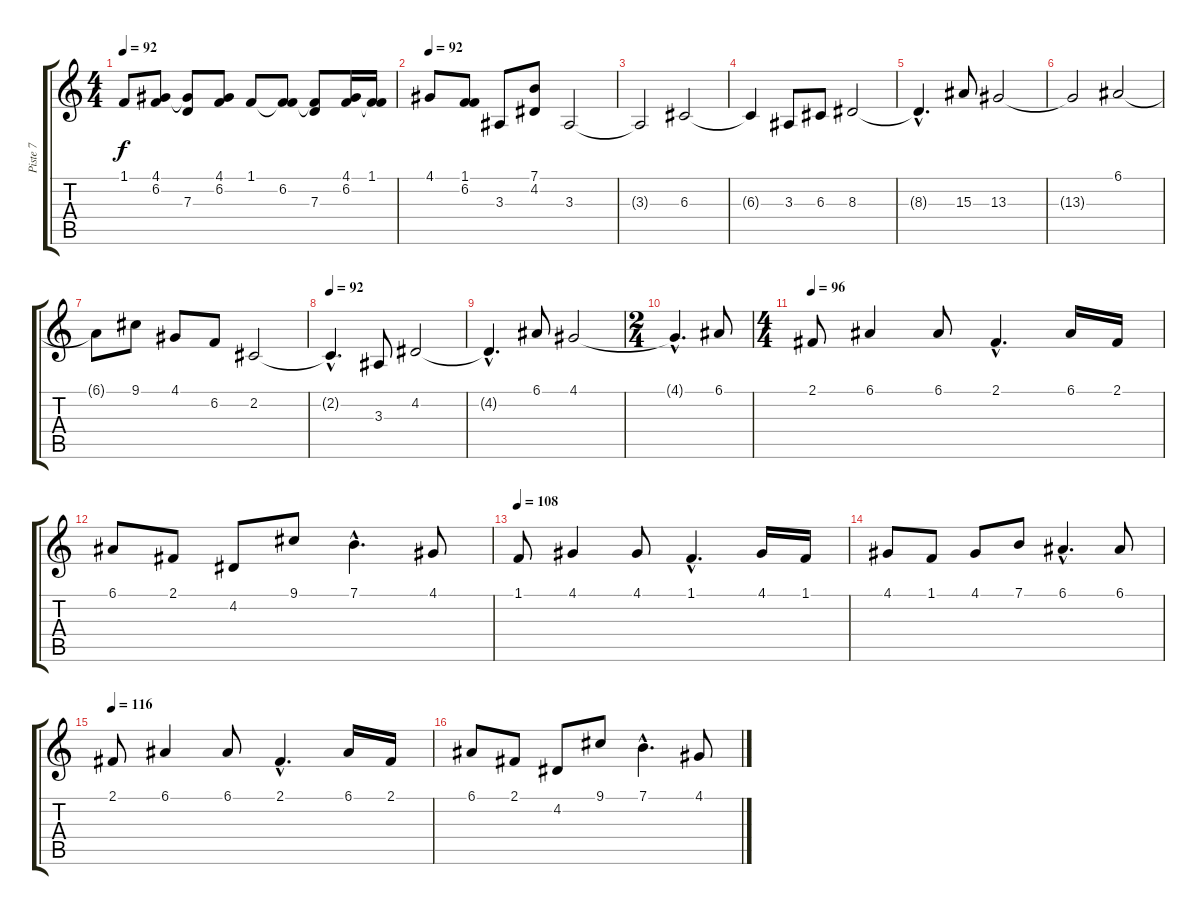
\track ("Piste 7" "Piste 7") {instrument tangoaccordion}
\staff {score tabs}
\tuning (E4 B3 G3 D3 A2 E2) {hide}
\ts (4 4)
\tempo 92
\clef g2
\ks c
1.1.8{dy f} (4.1 6.2).8 (4.1{t} 7.3).8 (4.1 6.2).8 1.1.8 (1.1{t} 6.2).8 (1.1{t} 7.3).8 (4.1 6.2).16 (1.1 6.2{t}).16 |
\tempo 92
4.1.8 (1.1 6.2).8 3.3.8 (7.1 4.2).8 3.3.2 |
3.3{t}.2 6.3.2 |
6.3{t}.4 3.3.8 6.3.8 8.3.2 |
8.3{hac t}.4{d} 15.3.8 13.3.2 |
13.3{t}.2 6.1.2 |
6.1{t}.8 9.1.8 4.1.8 6.2.8 2.2.2 |
\tempo 92
2.2{hac t}.4{d} 3.3.8 4.2.2 |
4.2{hac t}.4{d} 6.1.8 4.1.2 |
\ts (2 4)
4.1{hac t}.4{d volume 16} 6.1.8 |
\ts (4 4)
\tempo 96
2.1.8 6.1.4 6.1.8 2.1{hac}.4{d} 6.1.16 2.1.16 |
6.1.8 2.1.8 4.2.8 9.1.8 7.1{hac}.4{d} 4.1.8 |
\tempo 108
1.1.8 4.1.4 4.1.8 1.1{hac}.4{d} 4.1.16 1.1.16 |
4.1.8 1.1.8 4.1.8 7.1.8 6.1{hac}.4{d} 6.1.8 |
\tempo 116
2.1.8 6.1.4 6.1.8 2.1{hac}.4{d} 6.1.16 2.1.16 |
6.1.8 2.1.8 4.2.8 9.1.8 7.1{hac}.4{d} 4.1.8
